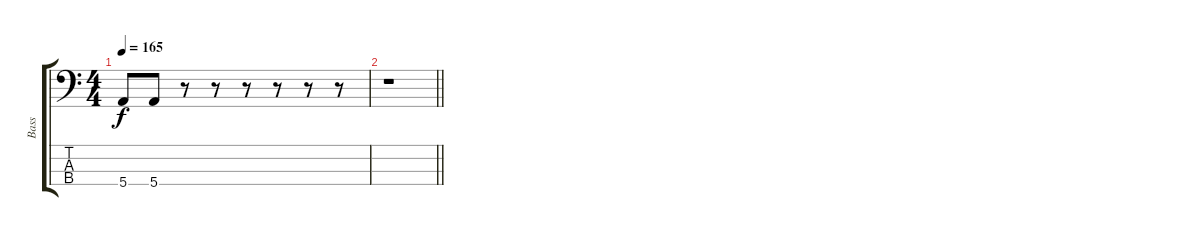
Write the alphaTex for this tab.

\track ("Bass" "Bass") {instrument electricbassfinger}
\staff {score tabs}
\tuning (G2 D2 A1 E1) {hide}
\ts (4 4)
\tempo 165
\clef f4
\ks c
5.4.8{dy f} 5.4.8 r.8 r.8 r.8 r.8 r.8 r.8 |
\barLineRight lightlight
r.1
